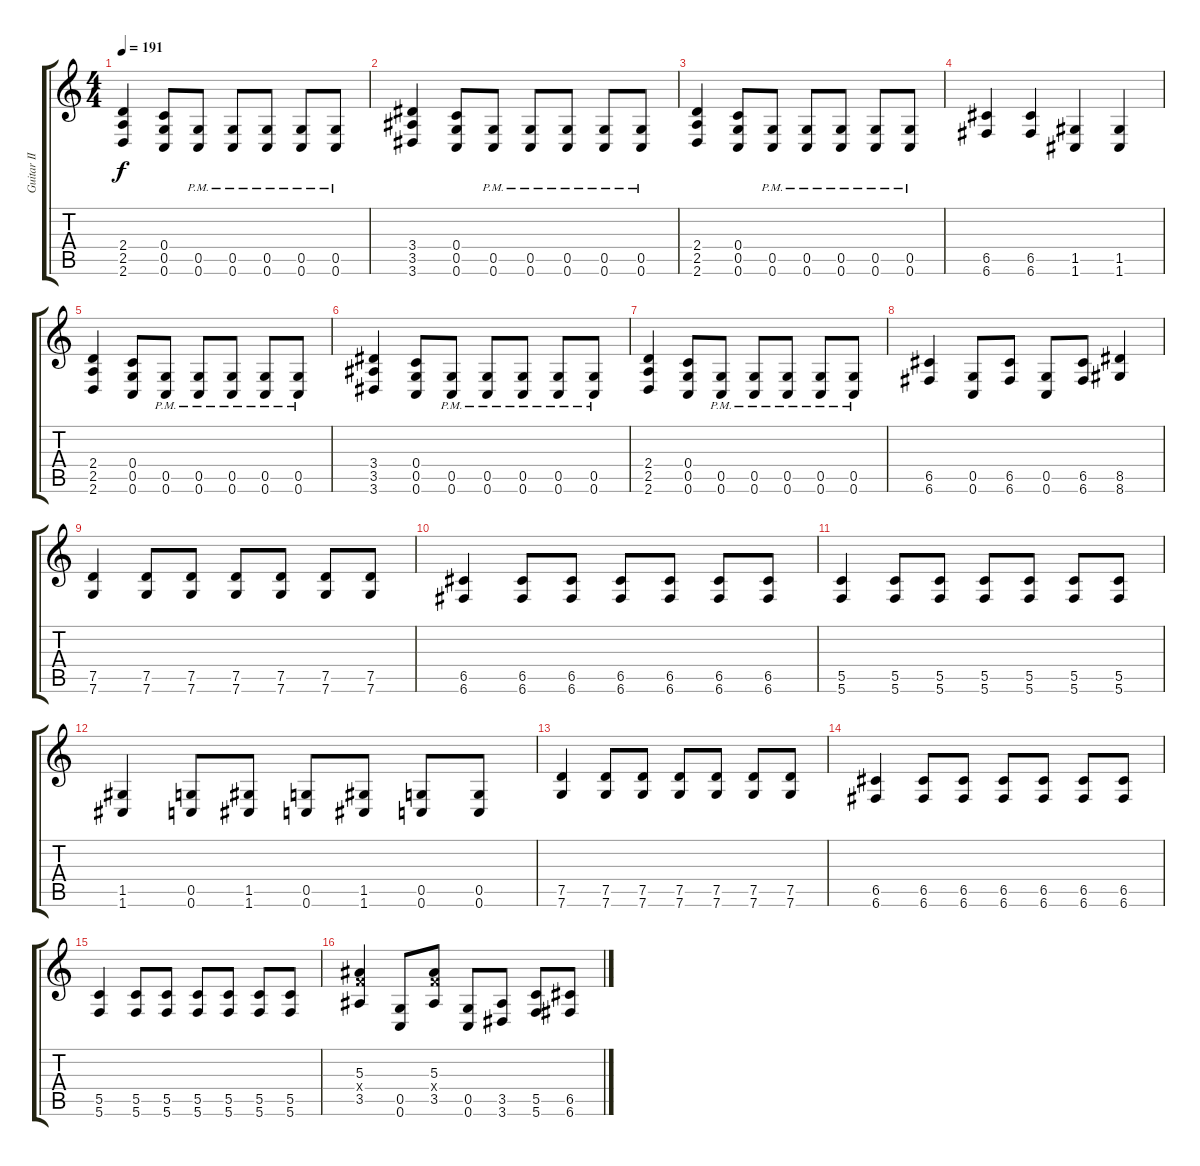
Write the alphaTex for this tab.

\track ("Guitar II" "Guitar II") {instrument distortionguitar}
\staff {score tabs}
\tuning (D4 A3 F3 C3 G2 C2) {hide}
\ts (4 4)
\tempo 191
\clef g2
\ks c
(2.4 2.5 2.6).4{dy f} (0.4 0.5 0.6).8 (0.5{pm} 0.6{pm}).8 (0.5{pm} 0.6{pm}).8 (0.5{pm} 0.6{pm}).8 (0.5{pm} 0.6{pm}).8 (0.5{pm} 0.6{pm}).8 |
(3.4 3.5 3.6).4 (0.4 0.5 0.6).8 (0.5{pm} 0.6{pm}).8 (0.5{pm} 0.6{pm}).8 (0.5{pm} 0.6{pm}).8 (0.5{pm} 0.6{pm}).8 (0.5{pm} 0.6{pm}).8 |
(2.4 2.5 2.6).4 (0.4 0.5 0.6).8 (0.5{pm} 0.6{pm}).8 (0.5{pm} 0.6{pm}).8 (0.5{pm} 0.6{pm}).8 (0.5{pm} 0.6{pm}).8 (0.5{pm} 0.6{pm}).8 |
(6.5 6.6).4 (6.5 6.6).4 (1.5 1.6).4 (1.5 1.6).4 |
(2.4 2.5 2.6).4 (0.4 0.5 0.6).8 (0.5{pm} 0.6{pm}).8 (0.5{pm} 0.6{pm}).8 (0.5{pm} 0.6{pm}).8 (0.5{pm} 0.6{pm}).8 (0.5{pm} 0.6{pm}).8 |
(3.4 3.5 3.6).4 (0.4 0.5 0.6).8 (0.5{pm} 0.6{pm}).8 (0.5{pm} 0.6{pm}).8 (0.5{pm} 0.6{pm}).8 (0.5{pm} 0.6{pm}).8 (0.5{pm} 0.6{pm}).8 |
(2.4 2.5 2.6).4 (0.4 0.5 0.6).8 (0.5{pm} 0.6{pm}).8 (0.5{pm} 0.6{pm}).8 (0.5{pm} 0.6{pm}).8 (0.5{pm} 0.6{pm}).8 (0.5{pm} 0.6{pm}).8 |
(6.5 6.6).4 (0.5 0.6).8 (6.5 6.6).8 (0.5 0.6).8 (6.5 6.6).8 (8.5 8.6).4 |
(7.5 7.6).4 (7.5 7.6).8 (7.5 7.6).8 (7.5 7.6).8 (7.5 7.6).8 (7.5 7.6).8 (7.5 7.6).8 |
(6.5 6.6).4 (6.5 6.6).8 (6.5 6.6).8 (6.5 6.6).8 (6.5 6.6).8 (6.5 6.6).8 (6.5 6.6).8 |
(5.5 5.6).4 (5.5 5.6).8 (5.5 5.6).8 (5.5 5.6).8 (5.5 5.6).8 (5.5 5.6).8 (5.5 5.6).8 |
(1.5 1.6).4 (0.5 0.6).8 (1.5 1.6).8 (0.5 0.6).8 (1.5 1.6).8 (0.5 0.6).8 (0.5 0.6).8 |
(7.5 7.6).4 (7.5 7.6).8 (7.5 7.6).8 (7.5 7.6).8 (7.5 7.6).8 (7.5 7.6).8 (7.5 7.6).8 |
(6.5 6.6).4 (6.5 6.6).8 (6.5 6.6).8 (6.5 6.6).8 (6.5 6.6).8 (6.5 6.6).8 (6.5 6.6).8 |
(5.5 5.6).4 (5.5 5.6).8 (5.5 5.6).8 (5.5 5.6).8 (5.5 5.6).8 (5.5 5.6).8 (5.5 5.6).8 |
(5.3 5.4{x} 3.5).4 (0.5 0.6).8 (5.3 5.4{x} 3.5).8 (0.5 0.6).8 (3.5 3.6).8 (5.5 5.6).8 (6.5 6.6).8
